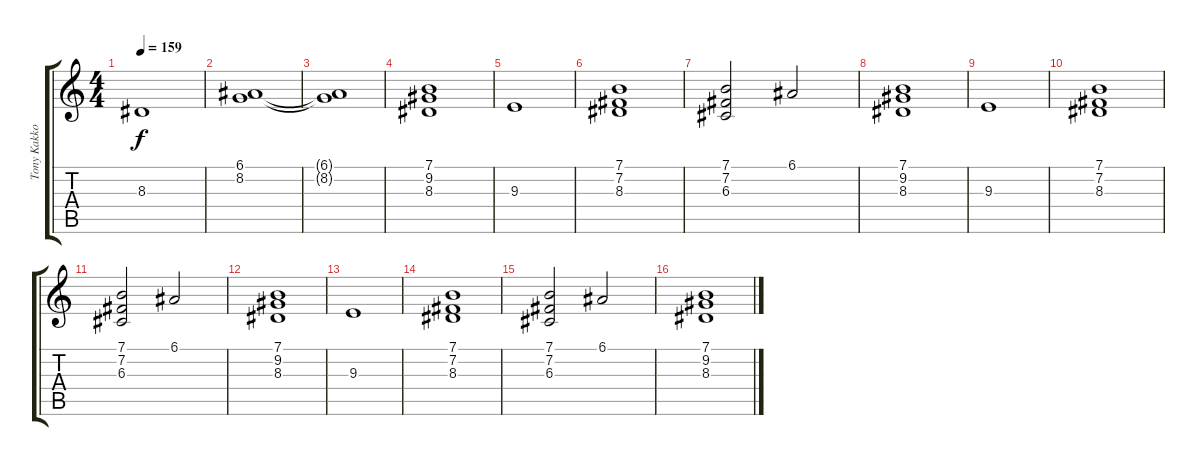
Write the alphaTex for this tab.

\track ("Tony Kakko" "Tony Kakko") {instrument synthstrings1}
\staff {score tabs}
\tuning (E4 B3 G3 D3 A2 E2) {hide}
\ts (4 4)
\tempo 159
\clef g2
\ks c
8.3.1{dy f} |
(6.1 8.2).1 |
(6.1{t} 8.2{t}).1 |
(7.1 9.2 8.3).1 |
9.3.1 |
(7.1 7.2 8.3).1 |
(7.1 7.2 6.3).2 6.1.2 |
(7.1 9.2 8.3).1 |
9.3.1 |
(7.1 7.2 8.3).1 |
(7.1 7.2 6.3).2 6.1.2 |
(7.1 9.2 8.3).1 |
9.3.1 |
(7.1 7.2 8.3).1 |
(7.1 7.2 6.3).2 6.1.2 |
(7.1 9.2 8.3).1
